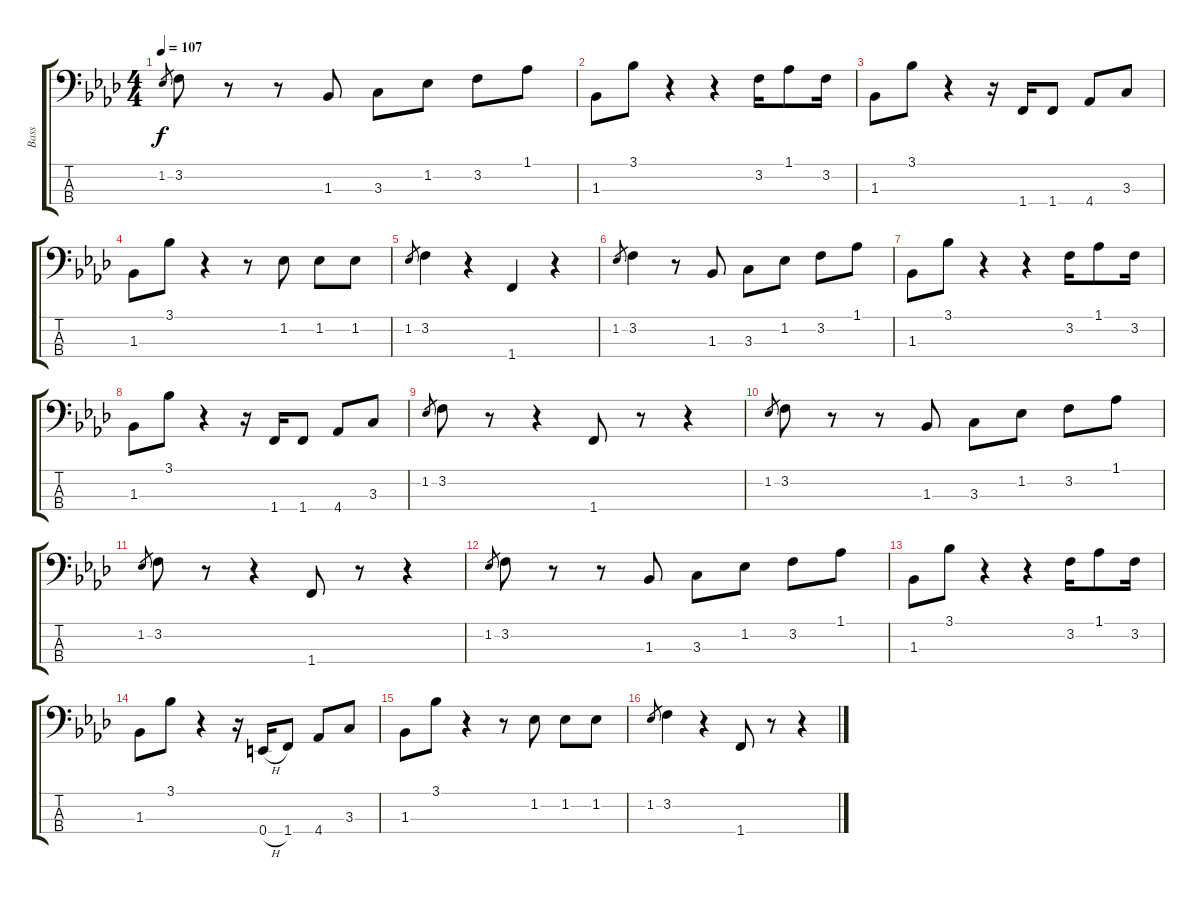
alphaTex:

\track ("Bass" "Bass") {instrument synthbass1}
\staff {score tabs}
\tuning (G2 D2 A1 E1) {hide}
\ts (4 4)
\tempo 107
\clef f4
\ks ab
1.2.8{gr dy f} 3.2.8 r.8 r.8 1.3.8 3.3.8 1.2.8 3.2.8 1.1.8 |
1.3.8 3.1.8 r.4 r.4 3.2.16 1.1.8 3.2.16 |
1.3.8 3.1.8 r.4 r.16 1.4.16 1.4.8 4.4.8 3.3.8 |
1.3.8 3.1.8 r.4 r.8 1.2.8 1.2.8 1.2.8 |
1.2.8{gr} 3.2.4 r.4 1.4.4 r.4 |
1.2.8{gr} 3.2.4 r.8 1.3.8 3.3.8 1.2.8 3.2.8 1.1.8 |
1.3.8 3.1.8 r.4 r.4 3.2.16 1.1.8 3.2.16 |
1.3.8 3.1.8 r.4 r.16 1.4.16 1.4.8 4.4.8 3.3.8 |
1.2.8{gr} 3.2.8 r.8 r.4 1.4.8 r.8 r.4 |
1.2.8{gr} 3.2.8 r.8 r.8 1.3.8 3.3.8 1.2.8 3.2.8 1.1.8 |
1.2.8{gr} 3.2.8 r.8 r.4 1.4.8 r.8 r.4 |
1.2.8{gr} 3.2.8 r.8 r.8 1.3.8 3.3.8 1.2.8 3.2.8 1.1.8 |
1.3.8 3.1.8 r.4 r.4 3.2.16 1.1.8 3.2.16 |
1.3.8 3.1.8 r.4 r.16 0.4{h}.16 1.4.8 4.4.8 3.3.8 |
1.3.8 3.1.8 r.4 r.8 1.2.8 1.2.8 1.2.8 |
1.2.8{gr} 3.2.4 r.4 1.4.8 r.8 r.4
